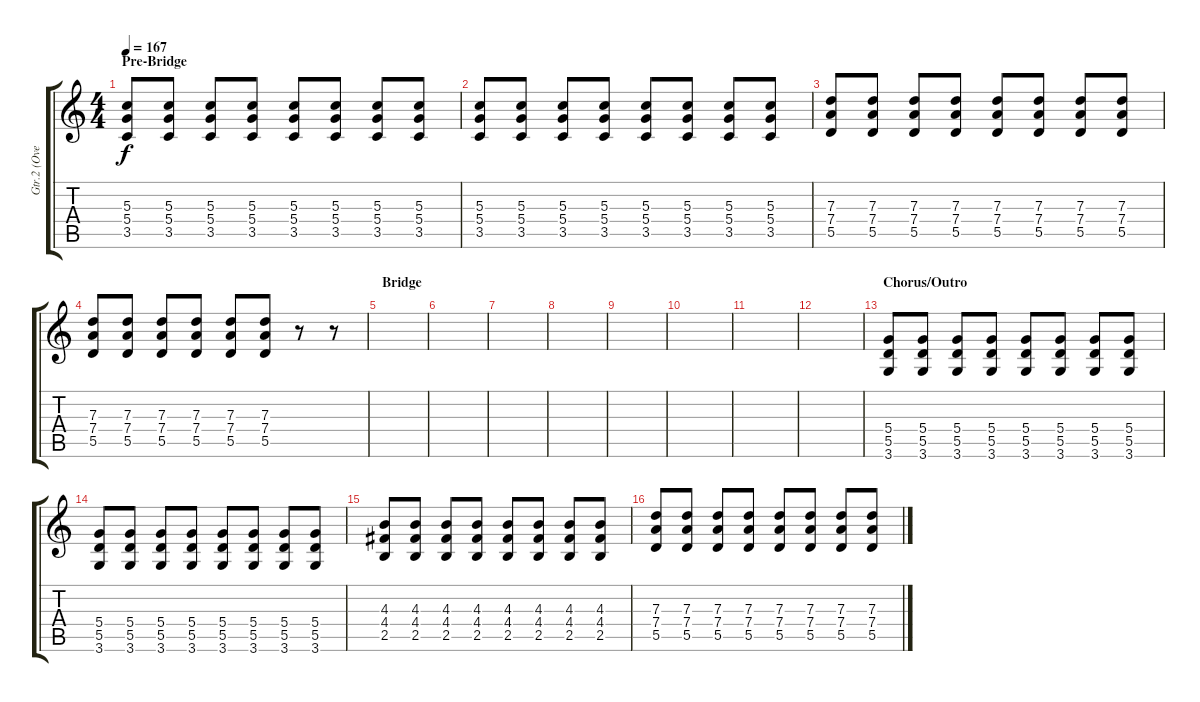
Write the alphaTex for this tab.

\track ("Gtr.2 (Overdriven)" "Gtr.2 (Ove") {instrument overdrivenguitar}
\staff {score tabs}
\tuning (E4 B3 G3 D3 A2 E2) {hide}
\ts (4 4)
\section ("" "Pre-Bridge")
\tempo 167
\clef g2
\ks c
(5.3 5.4 3.5).8{dy f} (5.3 5.4 3.5).8 (5.3 5.4 3.5).8 (5.3 5.4 3.5).8 (5.3 5.4 3.5).8 (5.3 5.4 3.5).8 (5.3 5.4 3.5).8 (5.3 5.4 3.5).8 |
(5.3 5.4 3.5).8 (5.3 5.4 3.5).8 (5.3 5.4 3.5).8 (5.3 5.4 3.5).8 (5.3 5.4 3.5).8 (5.3 5.4 3.5).8 (5.3 5.4 3.5).8 (5.3 5.4 3.5).8 |
(7.3 7.4 5.5).8 (7.3 7.4 5.5).8 (7.3 7.4 5.5).8 (7.3 7.4 5.5).8 (7.3 7.4 5.5).8 (7.3 7.4 5.5).8 (7.3 7.4 5.5).8 (7.3 7.4 5.5).8 |
(7.3 7.4 5.5).8 (7.3 7.4 5.5).8 (7.3 7.4 5.5).8 (7.3 7.4 5.5).8 (7.3 7.4 5.5).8 (7.3 7.4 5.5).8 r.8 r.8 |
\section ("" "Bridge")
|
|
|
|
|
|
|
|
\section ("" "Chorus/Outro")
(5.4 5.5 3.6).8 (5.4 5.5 3.6).8 (5.4 5.5 3.6).8 (5.4 5.5 3.6).8 (5.4 5.5 3.6).8 (5.4 5.5 3.6).8 (5.4 5.5 3.6).8 (5.4 5.5 3.6).8 |
(5.4 5.5 3.6).8 (5.4 5.5 3.6).8 (5.4 5.5 3.6).8 (5.4 5.5 3.6).8 (5.4 5.5 3.6).8 (5.4 5.5 3.6).8 (5.4 5.5 3.6).8 (5.4 5.5 3.6).8 |
(4.3 4.4 2.5).8 (4.3 4.4 2.5).8 (4.3 4.4 2.5).8 (4.3 4.4 2.5).8 (4.3 4.4 2.5).8 (4.3 4.4 2.5).8 (4.3 4.4 2.5).8 (4.3 4.4 2.5).8 |
(7.3 7.4 5.5).8 (7.3 7.4 5.5).8 (7.3 7.4 5.5).8 (7.3 7.4 5.5).8 (7.3 7.4 5.5).8 (7.3 7.4 5.5).8 (7.3 7.4 5.5).8 (7.3 7.4 5.5).8
